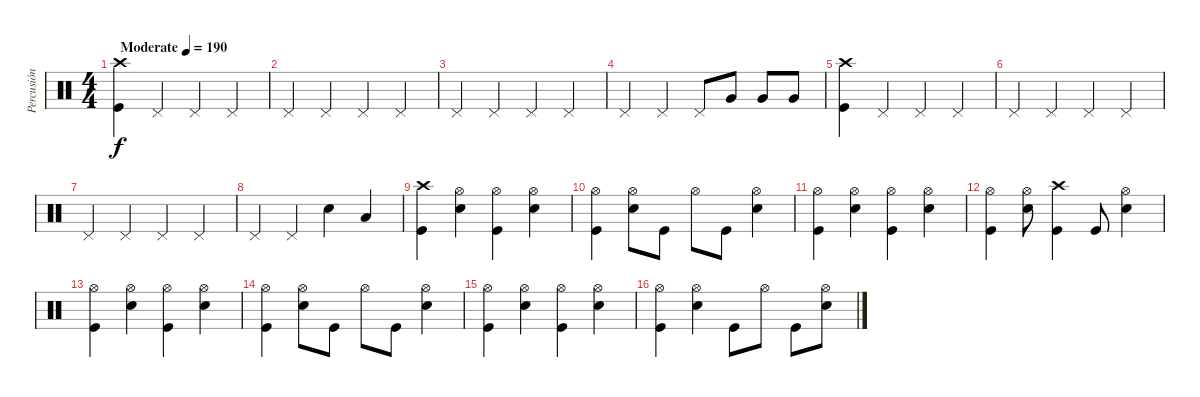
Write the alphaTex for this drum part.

\track ("Percusión" "Percusión") {instrument percussion bank 14}
\staff {score}
\articulation defaults
\ts (4 4)
\tempo (190 "Moderate")
\clef neutral
\ks c
("Kick (hit)" "Crash high (hit)").4{dy f} "Pedal Hi-Hat (hit)".4 "Pedal Hi-Hat (hit)".4 "Pedal Hi-Hat (hit)".4 |
"Pedal Hi-Hat (hit)".4 "Pedal Hi-Hat (hit)".4 "Pedal Hi-Hat (hit)".4 "Pedal Hi-Hat (hit)".4 |
"Pedal Hi-Hat (hit)".4 "Pedal Hi-Hat (hit)".4 "Pedal Hi-Hat (hit)".4 "Pedal Hi-Hat (hit)".4 |
"Pedal Hi-Hat (hit)".4 "Pedal Hi-Hat (hit)".4 "Pedal Hi-Hat (hit)".8 "Very Low Tom (hit)".8 "Very Low Tom (hit)".8 "Very Low Tom (hit)".8 |
("Kick (hit)" "Crash high (hit)").4 "Pedal Hi-Hat (hit)".4 "Pedal Hi-Hat (hit)".4 "Pedal Hi-Hat (hit)".4 |
"Pedal Hi-Hat (hit)".4 "Pedal Hi-Hat (hit)".4 "Pedal Hi-Hat (hit)".4 "Pedal Hi-Hat (hit)".4 |
"Pedal Hi-Hat (hit)".4 "Pedal Hi-Hat (hit)".4 "Pedal Hi-Hat (hit)".4 "Pedal Hi-Hat (hit)".4 |
"Pedal Hi-Hat (hit)".4 "Pedal Hi-Hat (hit)".4 "Snare (hit) 2".4 "Low Tom (hit)".4 |
("Kick (hit)" "Crash high (hit)").4 ("Snare (hit) 2" "Hi-Hat (open)").4 ("Hi-Hat (open)" "Kick (hit)").4 ("Snare (hit) 2" "Hi-Hat (open)").4 |
("Kick (hit)" "Hi-Hat (open)").4 ("Hi-Hat (open)" "Snare (hit) 2").8 "Kick (hit)".8 "Hi-Hat (open)".8 "Kick (hit)".8 ("Snare (hit) 2" "Hi-Hat (open)").4 |
("Hi-Hat (open)" "Kick (hit)").4 ("Snare (hit) 2" "Hi-Hat (open)").4 ("Kick (hit)" "Hi-Hat (open)").4 ("Snare (hit) 2" "Hi-Hat (open)").4 |
("Hi-Hat (open)" "Kick (hit)").4 ("Snare (hit) 2" "Hi-Hat (open)").8 ("Kick (hit)" "Crash high (hit)").4 "Kick (hit)".8 ("Hi-Hat (open)" "Snare (hit) 2").4 |
("Hi-Hat (open)" "Kick (hit)").4 ("Snare (hit) 2" "Hi-Hat (open)").4 ("Hi-Hat (open)" "Kick (hit)").4 ("Snare (hit) 2" "Hi-Hat (open)").4 |
("Kick (hit)" "Hi-Hat (open)").4 ("Snare (hit) 2" "Hi-Hat (open)").8 "Kick (hit)".8 "Hi-Hat (open)".8 "Kick (hit)".8 ("Snare (hit) 2" "Hi-Hat (open)").4 |
("Kick (hit)" "Hi-Hat (open)").4 ("Hi-Hat (open)" "Snare (hit) 2").4 ("Kick (hit)" "Hi-Hat (open)").4 ("Snare (hit) 2" "Hi-Hat (open)").4 |
("Hi-Hat (open)" "Kick (hit)").4 ("Snare (hit) 2" "Hi-Hat (open)").4 "Kick (hit)".8 "Hi-Hat (open)".8 "Kick (hit)".8 ("Hi-Hat (open)" "Snare (hit) 2").8
